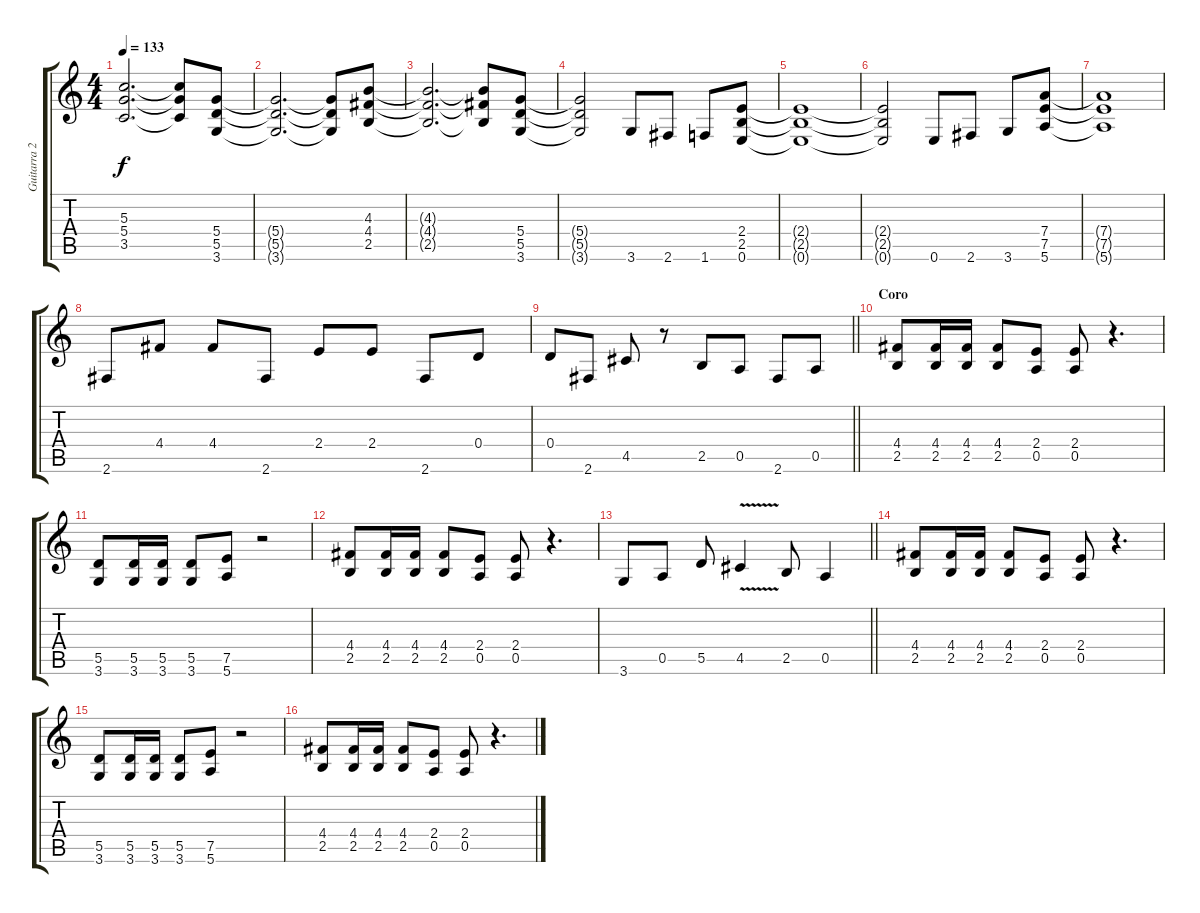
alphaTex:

\track ("Guitarra 2" "Guitarra 2") {instrument distortionguitar}
\staff {score tabs}
\tuning (E4 B3 G3 D3 A2 E2) {hide}
\ts (4 4)
\tempo 133
\clef g2
\ks c
(5.3{t} 5.4{t} 3.5{t}).2{d dy f} (5.3{t} 5.4{t} 3.5{t}).8 (5.4 5.5 3.6).8 |
(5.4{t} 5.5{t} 3.6{t}).2{d} (5.4{t} 5.5{t} 3.6{t}).8 (4.3 4.4 2.5).8 |
(4.3{t} 4.4{t} 2.5{t}).2{d} (4.3{t} 4.4{t} 2.5{t}).8 (5.4 5.5 3.6).8 |
(5.4{t} 5.5{t} 3.6{t}).2 3.6.8 2.6.8 1.6.8 (2.4 2.5 0.6).8 |
(2.4{t} 2.5{t} 0.6{t}).1 |
(2.4{t} 2.5{t} 0.6{t}).2 0.6.8 2.6.8 3.6.8 (7.4 7.5 5.6).8 |
(7.4{t} 7.5{t} 5.6{t}).1 |
2.6.8 4.4.8 4.4.8 2.6.8 2.4.8 2.4.8 2.6.8 0.4.8 |
\barLineRight lightlight
0.4.8 2.6.8 4.5.8 r.8 2.5.8 0.5.8 2.6.8 0.5.8 |
\section ("" "Coro")
(4.4 2.5).8 (4.4 2.5).16 (4.4 2.5).16 (4.4 2.5).8 (2.4 0.5).8 (2.4 0.5).8 r.4{d} |
(5.5 3.6).8 (5.5 3.6).16 (5.5 3.6).16 (5.5 3.6).8 (7.5 5.6).8 r.2 |
(4.4 2.5).8 (4.4 2.5).16 (4.4 2.5).16 (4.4 2.5).8 (2.4 0.5).8 (2.4 0.5).8 r.4{d} |
\barLineRight lightlight
3.6.8 0.5.8 5.5.8 4.5{v}.4 2.5.8 0.5.4 |
(4.4 2.5).8 (4.4 2.5).16 (4.4 2.5).16 (4.4 2.5).8 (2.4 0.5).8 (2.4 0.5).8 r.4{d} |
(5.5 3.6).8 (5.5 3.6).16 (5.5 3.6).16 (5.5 3.6).8 (7.5 5.6).8 r.2 |
(4.4 2.5).8 (4.4 2.5).16 (4.4 2.5).16 (4.4 2.5).8 (2.4 0.5).8 (2.4 0.5).8 r.4{d}
